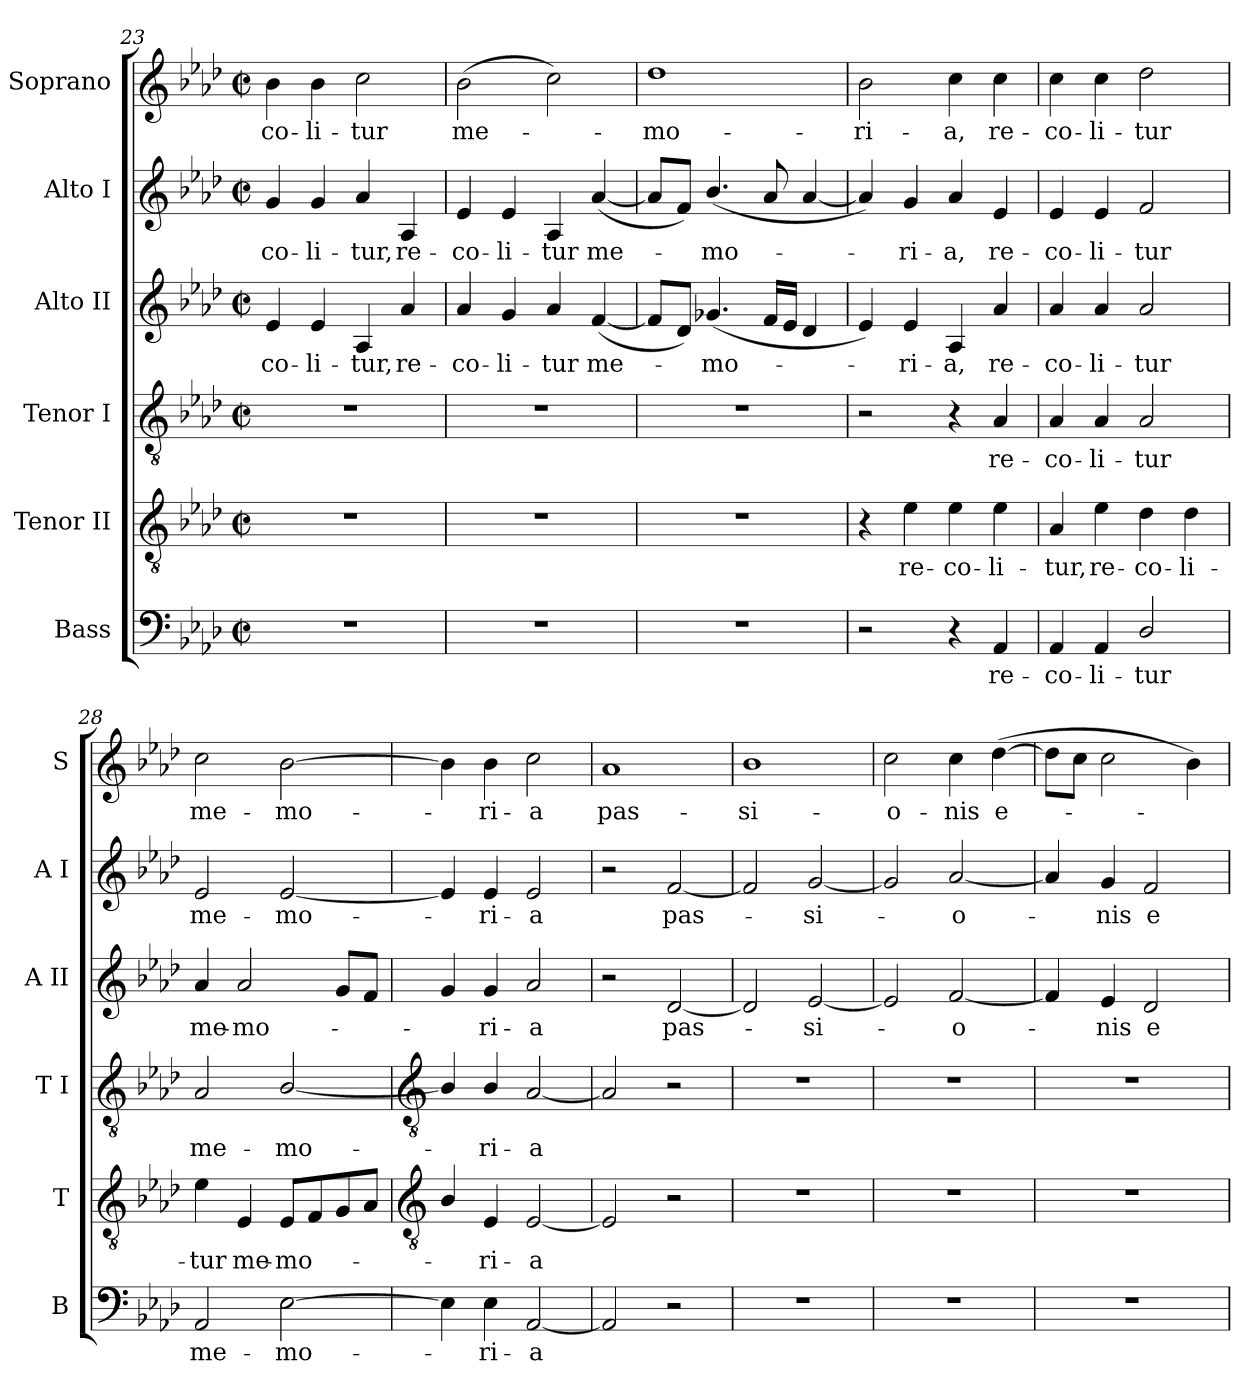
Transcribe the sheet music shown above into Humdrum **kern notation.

**kern	**text	**kern	**text	**kern	**text	**kern	**text	**kern	**text	**kern	**text
*part6	*part6	*part5	*part5	*part4	*part4	*part3	*part3	*part2	*part2	*part1	*part1
*staff6	*staff6	*staff5	*staff5	*staff4	*staff4	*staff3	*staff3	*staff2	*staff2	*staff1	*staff1
*I"Bass	*	*I"Tenor II	*	*I"Tenor I	*	*I"Alto II	*	*I"Alto I	*	*I"Soprano	*
*I'B	*	*I'T	*	*I'T I	*	*I'A II	*	*I'A I	*	*I'S	*
*clefF4	*	*clefGv2	*	*clefGv2	*	*clefG2	*	*clefG2	*	*clefG2	*
*k[b-e-a-d-]	*	*k[b-e-a-d-]	*	*k[b-e-a-d-]	*	*k[b-e-a-d-]	*	*k[b-e-a-d-]	*	*k[b-e-a-d-]	*
*A-:	*	*A-:	*	*A-:	*	*A-:	*	*A-:	*	*A-:	*
*M2/2	*	*M2/2	*	*M2/2	*	*M2/2	*	*M2/2	*	*M2/2	*
*met(c|)	*	*met(c|)	*	*met(c|)	*	*met(c|)	*	*met(c|)	*	*met(c|)	*
=23	=23	=23	=23	=23	=23	=23	=23	=23	=23	=23	=23
!	!	!	!	!	!	!	!LO:LY:b	!	!LO:LY:b	!	!LO:LY:b
1r	.	1r	.	1r	.	4e-	-co-	4g	-co-	4b-	-co-
!	!	!	!	!	!	!	!LO:LY:b	!	!LO:LY:b	!	!LO:LY:b
.	.	.	.	.	.	4e-	-li-	4g	-li-	4b-	-li-
!	!	!	!	!	!	!	!LO:LY:b	!	!LO:LY:b	!	!LO:LY:b
.	.	.	.	.	.	4A-	-tur,	4a-	-tur,	2cc	-tur
!	!	!	!	!	!	!	!LO:LY:b	!	!LO:LY:b	!	!
.	.	.	.	.	.	4a-	re-	4A-	re-	.	.
=24	=24	=24	=24	=24	=24	=24	=24	=24	=24	=24	=24
!	!	!	!	!	!	!	!LO:LY:b	!	!LO:LY:b	!	!LO:LY:b
1r	.	1r	.	1r	.	4a-	-co-	4e-	-co-	(>2b-	me-
!	!	!	!	!	!	!	!LO:LY:b	!	!LO:LY:b	!	!
.	.	.	.	.	.	4g	-li-	4e-	-li-	.	.
!	!	!	!	!	!	!	!LO:LY:b	!	!LO:LY:b	!	!
.	.	.	.	.	.	4a-	-tur	4A-	-tur	2cc)	.
!	!	!	!	!	!	!	!LO:LY:b	!	!LO:LY:b	!	!
.	.	.	.	.	.	(<[4f	me-	(<[4a-	me-	.	.
=25	=25	=25	=25	=25	=25	=25	=25	=25	=25	=25	=25
!	!	!	!	!	!	!	!	!	!	!	!LO:LY:b
1r	.	1r	.	1r	.	8fL]	.	8a-L]	.	1dd-	mo-
.	.	.	.	.	.	8d-J)	.	8fJ)	.	.	.
!	!	!	!	!	!	!	!LO:LY:b	!	!LO:LY:b	!	!
.	.	.	.	.	.	(<4.g-X	mo-	(<4.b-/	mo-	.	.
.	.	.	.	.	.	16fLL	.	8a-	.	.	.
.	.	.	.	.	.	16e-JJ	.	.	.	.	.
.	.	.	.	.	.	4d-	.	[4a-	.	.	.
=26	=26	=26	=26	=26	=26	=26	=26	=26	=26	=26	=26
!	!	!	!	!	!	!	!	!	!	!	!LO:LY:b
2r	.	4r	.	2r	.	4e-)	.	4a-])	.	2b-	-ri-
!	!	!	!LO:LY:b	!	!	!	!LO:LY:b	!	!LO:LY:b	!	!
.	.	4e-	re-	.	.	4e-	ri-	4g	ri-	.	.
!	!	!	!LO:LY:b	!	!	!	!LO:LY:b	!	!LO:LY:b	!	!LO:LY:b
4r	.	4e-	-co-	4r	.	4A-	-a,	4a-	-a,	4cc	-a,
!	!LO:LY:b	!	!LO:LY:b	!	!LO:LY:b	!	!LO:LY:b	!	!LO:LY:b	!	!LO:LY:b
4AA-	re-	4e-	-li-	4A-	re-	4a-	re-	4e-	re-	4cc	re-
=27	=27	=27	=27	=27	=27	=27	=27	=27	=27	=27	=27
!	!LO:LY:b	!	!LO:LY:b	!	!LO:LY:b	!	!LO:LY:b	!	!LO:LY:b	!	!LO:LY:b
4AA-	-co-	4A-	-tur,	4A-	-co-	4a-	-co-	4e-	-co-	4cc	-co-
!	!LO:LY:b	!	!LO:LY:b	!	!LO:LY:b	!	!LO:LY:b	!	!LO:LY:b	!	!LO:LY:b
4AA-	-li-	4e-	re-	4A-	-li-	4a-	-li-	4e-	-li-	4cc	-li-
!	!LO:LY:b	!	!LO:LY:b	!	!LO:LY:b	!	!LO:LY:b	!	!LO:LY:b	!	!LO:LY:b
2D-/	-tur	4d-	-co-	2A-	-tur	2a-	-tur	2f	-tur	2dd-	-tur
!	!	!	!LO:LY:b	!	!	!	!	!	!	!	!
.	.	4d-	-li-	.	.	.	.	.	.	.	.
=28	=28	=28	=28	=28	=28	=28	=28	=28	=28	=28	=28
!	!LO:LY:b	!	!LO:LY:b	!	!LO:LY:b	!	!LO:LY:b	!	!LO:LY:b	!	!LO:LY:b
2AA-	me-	4e-	-tur	2A-	me-	4a-	me-	2e-	me-	2cc	me-
!	!	!	!LO:LY:b	!	!	!	!LO:LY:b	!	!	!	!
.	.	4E-	me-	.	.	2a-	-mo-	.	.	.	.
!	!LO:LY:b	!	!LO:LY:b	!	!LO:LY:b	!	!	!	!LO:LY:b	!	!LO:LY:b
[2E-	-mo-	8E-L	-mo-	[2B-/	-mo-	.	.	[2e-	-mo-	[2b-	-mo-
.	.	8F	.	.	.	.	.	.	.	.	.
.	.	8G	.	.	.	8gL	.	.	.	.	.
.	.	8A-J	.	.	.	8fJ	.	.	.	.	.
!!LO:LB:g=z
=29	=29	=29	=29	=29	=29	=29	=29	=29	=29	=29	=29
*	*	*clefGv2	*	*clefGv2	*	*	*	*	*	*	*
4E-]	.	4B-/	.	4B-/]	.	4g	.	4e-]	.	4b-]	.
!	!LO:LY:b	!	!LO:LY:b	!	!LO:LY:b	!	!LO:LY:b	!	!LO:LY:b	!	!LO:LY:b
4E-	ri-	4E-	ri-	4B-/	ri-	4g	ri-	4e-	ri-	4b-	ri-
!	!LO:LY:b	!	!LO:LY:b	!	!LO:LY:b	!	!LO:LY:b	!	!LO:LY:b	!	!LO:LY:b
[2AA-	-a	[2E-	-a	[2A-	-a	2a-	-a	2e-	-a	2cc	-a
=30	=30	=30	=30	=30	=30	=30	=30	=30	=30	=30	=30
!	!	!	!	!	!	!	!	!	!	!	!LO:LY:b
2AA-]	.	2E-]	.	2A-]	.	2r	.	2r	.	1a-	pas-
!	!	!	!	!	!	!	!LO:LY:b	!	!LO:LY:b	!	!
2r	.	2r	.	2r	.	[2d-	pas-	[2f	pas-	.	.
=31	=31	=31	=31	=31	=31	=31	=31	=31	=31	=31	=31
!	!	!	!	!	!	!	!	!	!	!	!LO:LY:b
1r	.	1r	.	1r	.	2d-]	.	2f]	.	1b-	-si-
!	!	!	!	!	!	!	!LO:LY:b	!	!LO:LY:b	!	!
.	.	.	.	.	.	[2e-	si-	[2g	si-	.	.
=32	=32	=32	=32	=32	=32	=32	=32	=32	=32	=32	=32
!	!	!	!	!	!	!	!	!	!	!	!LO:LY:b
1r	.	1r	.	1r	.	2e-]	.	2g]	.	2cc	-o-
!	!	!	!	!	!	!	!LO:LY:b	!	!LO:LY:b	!	!LO:LY:b
.	.	.	.	.	.	[2f	o-	[2a-	o-	4cc	-nis
!	!	!	!	!	!	!	!	!	!	!	!LO:LY:b
.	.	.	.	.	.	.	.	.	.	(>[4dd-	e-
=33	=33	=33	=33	=33	=33	=33	=33	=33	=33	=33	=33
1r	.	1r	.	1r	.	4f]	.	4a-]	.	8dd-L]	.
.	.	.	.	.	.	.	.	.	.	8ccJ	.
!	!	!	!	!	!	!	!LO:LY:b	!	!LO:LY:b	!	!
.	.	.	.	.	.	4e-	nis	4g	nis	2cc	.
!	!	!	!	!	!	!	!LO:LY:b	!	!LO:LY:b	!	!
.	.	.	.	.	.	2d-	e-	2f	e-	.	.
.	.	.	.	.	.	.	.	.	.	4b-)	.
=	=	=	=	=	=	=	=	=	=	=	=
*-	*-	*-	*-	*-	*-	*-	*-	*-	*-	*-	*-
